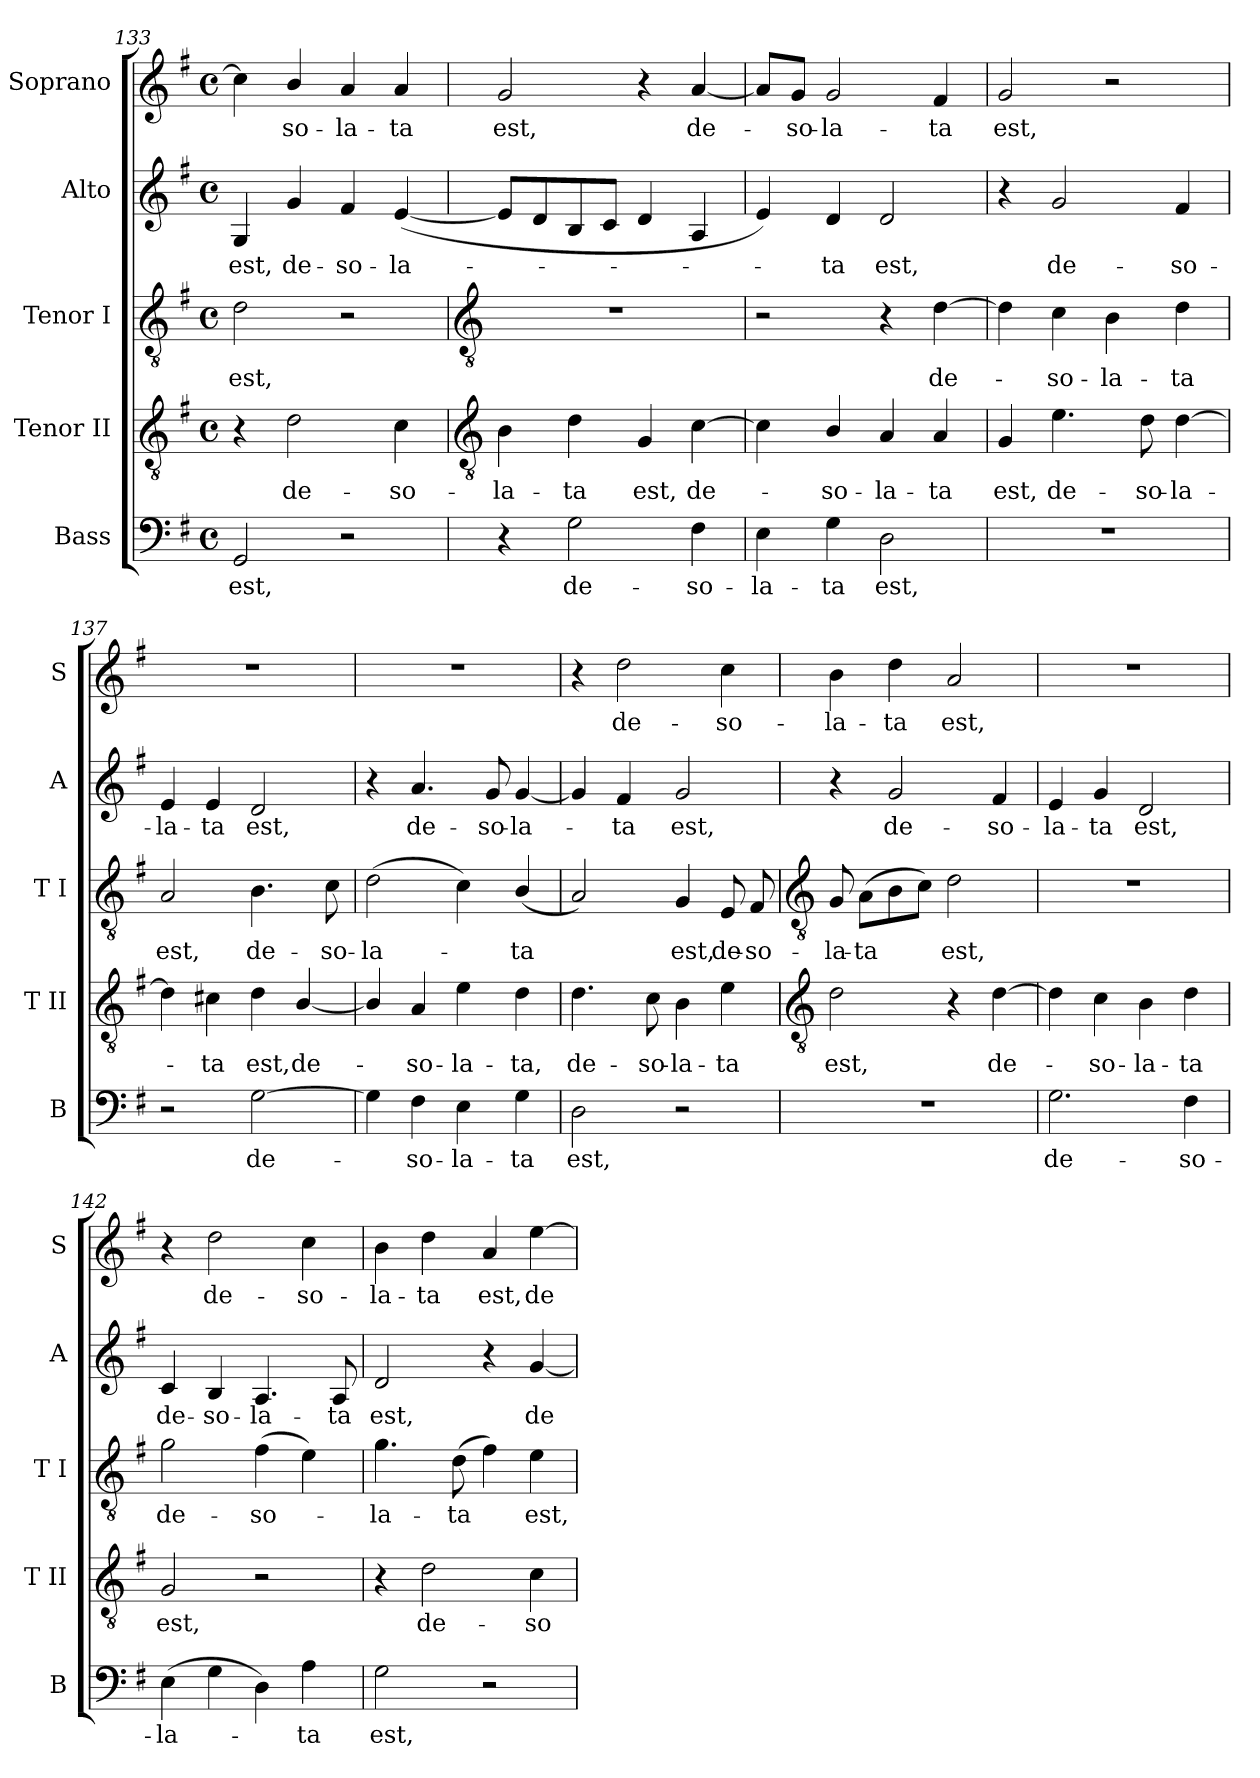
**kern	**text	**kern	**text	**kern	**text	**kern	**text	**kern	**text
*part5	*part5	*part4	*part4	*part3	*part3	*part2	*part2	*part1	*part1
*staff5	*staff5	*staff4	*staff4	*staff3	*staff3	*staff2	*staff2	*staff1	*staff1
*I"Bass	*	*I"Tenor II	*	*I"Tenor I	*	*I"Alto	*	*I"Soprano	*
*I'B	*	*I'T II	*	*I'T I	*	*I'A	*	*I'S	*
*clefF4	*	*clefGv2	*	*clefGv2	*	*clefG2	*	*clefG2	*
*k[f#]	*	*k[f#]	*	*k[f#]	*	*k[f#]	*	*k[f#]	*
*G:	*	*G:	*	*G:	*	*G:	*	*G:	*
*M4/4	*	*M4/4	*	*M4/4	*	*M4/4	*	*M4/4	*
*met(c)	*	*met(c)	*	*met(c)	*	*met(c)	*	*met(c)	*
=133	=133	=133	=133	=133	=133	=133	=133	=133	=133
!	!LO:LY:b	!	!	!	!LO:LY:b	!	!LO:LY:b	!	!
2GG	est,	4r	.	2d	est,	4G	est,	4cc]	.
!	!	!	!LO:LY:b	!	!	!	!LO:LY:b	!	!LO:LY:b
.	.	2d	de-	.	.	4g	de-	4b/	so-
!	!	!	!	!	!	!	!LO:LY:b	!	!LO:LY:b
2r	.	.	.	2r	.	4f#	-so-	4a	-la-
!	!	!	!LO:LY:b	!	!	!	!LO:LY:b	!	!LO:LY:b
.	.	4c	-so-	.	.	(<[4e	-la-	4a	-ta
!!LO:LB:g=z
=134	=134	=134	=134	=134	=134	=134	=134	=134	=134
*	*	*clefGv2	*	*clefGv2	*	*	*	*	*
!	!	!	!LO:LY:b	!	!	!	!	!	!LO:LY:b
4r	.	4B	-la-	1r	.	8eL]	.	2g	est,
.	.	.	.	.	.	8d	.	.	.
!	!LO:LY:b	!	!LO:LY:b	!	!	!	!	!	!
2G	de-	4d	-ta	.	.	8B	.	.	.
.	.	.	.	.	.	8cJ	.	.	.
!	!	!	!LO:LY:b	!	!	!	!	!	!
.	.	4G	est,	.	.	4d	.	4r	.
!	!LO:LY:b	!	!LO:LY:b	!	!	!	!	!	!LO:LY:b
4F#	-so-	[4c	de-	.	.	4A	.	[4a	de-
=135	=135	=135	=135	=135	=135	=135	=135	=135	=135
!	!LO:LY:b	!	!	!	!	!	!	!	!
4E	-la-	4c]	.	2r	.	4e)	.	8a/L]	.
!	!	!	!	!	!	!	!	!	!LO:LY:b
.	.	.	.	.	.	.	.	8g/J	so-
!	!LO:LY:b	!	!LO:LY:b	!	!	!	!LO:LY:b	!	!LO:LY:b
4G	-ta	4B/	so-	.	.	4d	ta	2g	-la-
!	!LO:LY:b	!	!LO:LY:b	!	!	!	!LO:LY:b	!	!
2D	est,	4A	-la-	4r	.	2d	est,	.	.
!	!	!	!LO:LY:b	!	!LO:LY:b	!	!	!	!LO:LY:b
.	.	4A	-ta	[4d	de-	.	.	4f#	-ta
=136	=136	=136	=136	=136	=136	=136	=136	=136	=136
!	!	!	!LO:LY:b	!	!	!	!	!	!LO:LY:b
1r	.	4G	est,	4d]	.	4r	.	2g	est,
!	!	!	!LO:LY:b	!	!LO:LY:b	!	!LO:LY:b	!	!
.	.	4.e	de-	4c	so-	2g	de-	.	.
!	!	!	!	!	!LO:LY:b	!	!	!	!
.	.	.	.	4B	-la-	.	.	2r	.
!	!	!	!LO:LY:b	!	!	!	!	!	!
.	.	8d	-so-	.	.	.	.	.	.
!	!	!	!LO:LY:b	!	!LO:LY:b	!	!LO:LY:b	!	!
.	.	[4d	-la-	4d	-ta	4f#	-so-	.	.
=137	=137	=137	=137	=137	=137	=137	=137	=137	=137
!	!	!	!	!	!LO:LY:b	!	!LO:LY:b	!	!
2r	.	4d]	.	2A	est,	4e	-la-	1r	.
!	!	!	!LO:LY:b	!	!	!	!LO:LY:b	!	!
.	.	4c#X	ta	.	.	4e	-ta	.	.
!	!LO:LY:b	!	!LO:LY:b	!	!LO:LY:b	!	!LO:LY:b	!	!
[2G	de-	4d	est,	4.B	de-	2d	est,	.	.
!	!	!	!LO:LY:b	!	!	!	!	!	!
.	.	[4B/	de-	.	.	.	.	.	.
!	!	!	!	!	!LO:LY:b	!	!	!	!
.	.	.	.	8c	-so-	.	.	.	.
=138	=138	=138	=138	=138	=138	=138	=138	=138	=138
!	!	!	!	!	!LO:LY:b	!	!	!	!
4G]	.	4B/]	.	(>2d	-la-	4r	.	1r	.
!	!LO:LY:b	!	!LO:LY:b	!	!	!	!LO:LY:b	!	!
4F#	so-	4A	so-	.	.	4.a	de-	.	.
!	!LO:LY:b	!	!LO:LY:b	!	!	!	!	!	!
4E	-la-	4e	-la-	4c)	.	.	.	.	.
!	!	!	!	!	!	!	!LO:LY:b	!	!
.	.	.	.	.	.	8g	-so-	.	.
!	!LO:LY:b	!	!LO:LY:b	!	!LO:LY:b	!	!LO:LY:b	!	!
4G	-ta	4d	-ta,	(<4B/	ta	[4g	-la-	.	.
=139	=139	=139	=139	=139	=139	=139	=139	=139	=139
!	!LO:LY:b	!	!LO:LY:b	!	!	!	!	!	!
2D	est,	4.d	de-	2A)	.	4g]	.	4r	.
!	!	!	!	!	!	!	!LO:LY:b	!	!LO:LY:b
.	.	.	.	.	.	4f#	ta	2dd	de-
!	!	!	!LO:LY:b	!	!	!	!	!	!
.	.	8c	-so-	.	.	.	.	.	.
!	!	!	!LO:LY:b	!	!LO:LY:b	!	!LO:LY:b	!	!
2r	.	4B	-la-	4G	est,	2g	est,	.	.
!	!	!	!LO:LY:b	!	!LO:LY:b	!	!	!	!LO:LY:b
.	.	4e	-ta	8E	de-	.	.	4cc	-so-
!	!	!	!	!	!LO:LY:b	!	!	!	!
.	.	.	.	8F#	-so-	.	.	.	.
!!LO:LB:g=z
=140	=140	=140	=140	=140	=140	=140	=140	=140	=140
*	*	*clefGv2	*	*clefGv2	*	*	*	*	*
!	!	!	!LO:LY:b	!	!LO:LY:b	!	!	!	!LO:LY:b
1r	.	2d	est,	8G	-la-	4r	.	4b	-la-
!	!	!	!	!	!LO:LY:b	!	!	!	!
.	.	.	.	(>8AL	-ta	.	.	.	.
!	!	!	!	!	!	!	!LO:LY:b	!	!LO:LY:b
.	.	.	.	8B	.	2g	de-	4dd	-ta
.	.	.	.	8cJ)	.	.	.	.	.
!	!	!	!	!	!LO:LY:b	!	!	!	!LO:LY:b
.	.	4r	.	2d	est,	.	.	2a	est,
!	!	!	!LO:LY:b	!	!	!	!LO:LY:b	!	!
.	.	[4d	de-	.	.	4f#	-so-	.	.
=141	=141	=141	=141	=141	=141	=141	=141	=141	=141
!	!LO:LY:b	!	!	!	!	!	!LO:LY:b	!	!
2.G	de-	4d]	.	1r	.	4e	-la-	1r	.
!	!	!	!LO:LY:b	!	!	!	!LO:LY:b	!	!
.	.	4c	so-	.	.	4g	-ta	.	.
!	!	!	!LO:LY:b	!	!	!	!LO:LY:b	!	!
.	.	4B	-la-	.	.	2d	est,	.	.
!	!LO:LY:b	!	!LO:LY:b	!	!	!	!	!	!
4F#	-so-	4d	-ta	.	.	.	.	.	.
=142	=142	=142	=142	=142	=142	=142	=142	=142	=142
!	!LO:LY:b	!	!LO:LY:b	!	!LO:LY:b	!	!LO:LY:b	!	!
(>4E	-la-	2G	est,	2g	de-	4c	de-	4r	.
!	!	!	!	!	!	!	!LO:LY:b	!	!LO:LY:b
4G	.	.	.	.	.	4B	-so-	2dd	de-
!	!	!	!	!	!LO:LY:b	!	!LO:LY:b	!	!
4D)	.	2r	.	(>4f#	-so-	4.A	-la-	.	.
!	!LO:LY:b	!	!	!	!	!	!	!	!LO:LY:b
4A	ta	.	.	4e)	.	.	.	4cc	-so-
!	!	!	!	!	!	!	!LO:LY:b	!	!
.	.	.	.	.	.	8A	-ta	.	.
=143	=143	=143	=143	=143	=143	=143	=143	=143	=143
!	!LO:LY:b	!	!	!	!LO:LY:b	!	!LO:LY:b	!	!LO:LY:b
2G	est,	4r	.	4.g	la-	2d	est,	4b	-la-
!	!	!	!LO:LY:b	!	!	!	!	!	!LO:LY:b
.	.	2d	de-	.	.	.	.	4dd	-ta
!	!	!	!	!	!LO:LY:b	!	!	!	!
.	.	.	.	(>8dL	-ta	.	.	.	.
!	!	!	!	!	!	!	!	!	!LO:LY:b
2r	.	.	.	4f#)	.	4r	.	4a	est,
!	!	!	!LO:LY:b	!	!LO:LY:b	!	!LO:LY:b	!	!LO:LY:b
.	.	4c	-so-	4e	est,	[4g	de-	[4ee	de-
=	=	=	=	=	=	=	=	=	=
*-	*-	*-	*-	*-	*-	*-	*-	*-	*-
